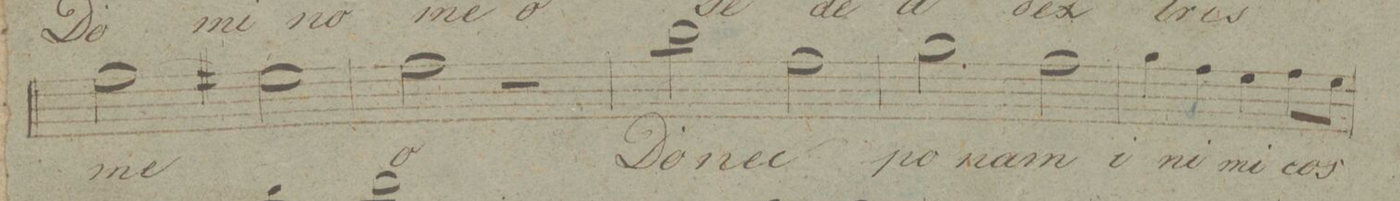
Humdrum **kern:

**kern	**text	**dynam
*I"Alto.	*	*
*clefC3	*	*
*k[]	*	*
*met(c|)	*	*
*M2/2	*	*
(2g\	me-	.
2f#X\)	.	.
=9	=9	=9
2g\	-o	.
2r	.	.
=10	=10	=10
2cc\	Do-	.
2g\	-nec	.
=11	=11	=11
2a\	po-	.
2g\	-nam	.
=12	=12	=12
4a\	i-	.
4g\	-ni-	.
4f\	-mi-	.
8g\L	-cos	.
8f\J	.	.
=13	=13	=13
*-	*-	*-
